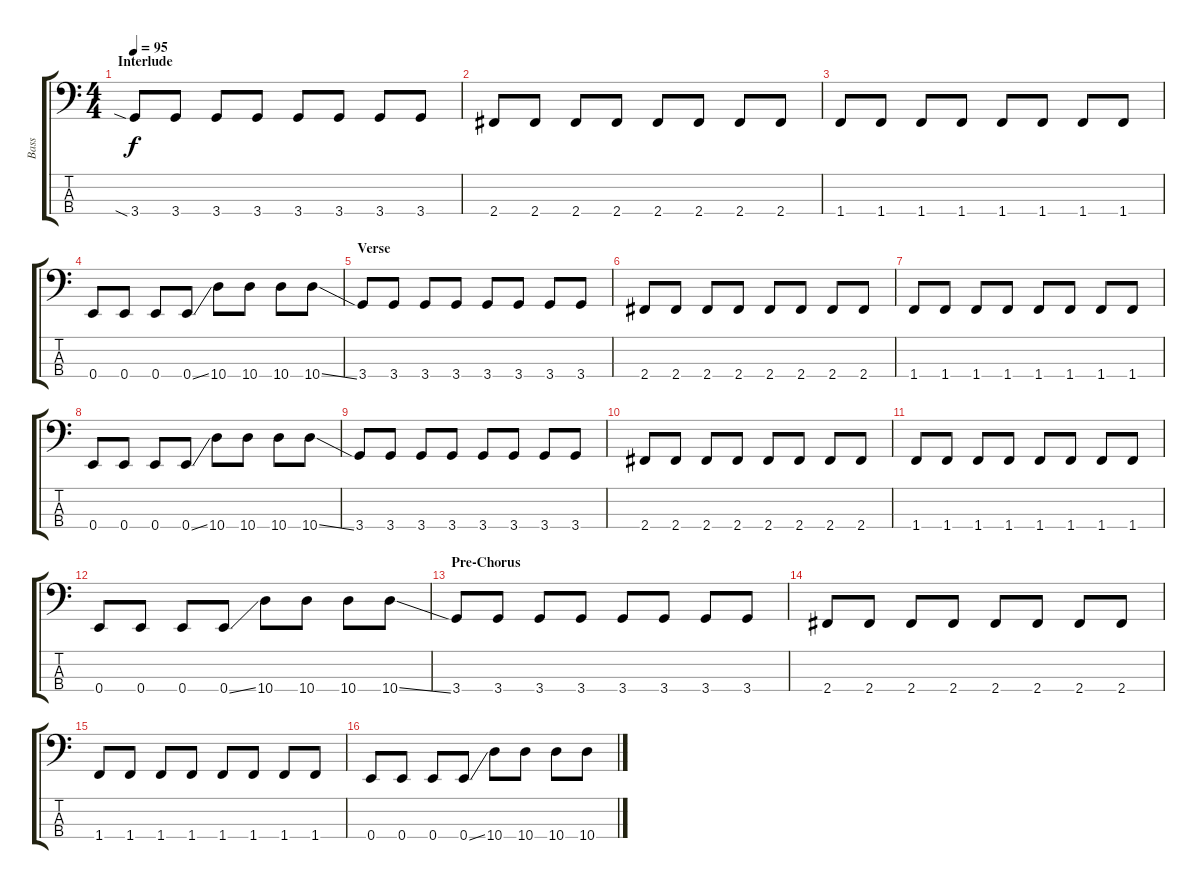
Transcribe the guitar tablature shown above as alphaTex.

\track ("Bass" "Bass") {instrument electricbassfinger}
\staff {score tabs}
\tuning (G2 D2 A1 E1) {hide}
\ts (4 4)
\section ("" "Interlude")
\tempo 95
\clef f4
\ks c
3.4{sia}.8{dy f} 3.4.8 3.4.8 3.4.8 3.4.8 3.4.8 3.4.8 3.4.8 |
2.4.8 2.4.8 2.4.8 2.4.8 2.4.8 2.4.8 2.4.8 2.4.8 |
1.4.8 1.4.8 1.4.8 1.4.8 1.4.8 1.4.8 1.4.8 1.4.8 |
0.4.8 0.4.8 0.4.8 0.4{ss}.8 10.4.8 10.4.8 10.4.8 10.4{ss}.8 |
\section ("" "Verse")
3.4.8 3.4.8 3.4.8 3.4.8 3.4.8 3.4.8 3.4.8 3.4.8 |
2.4.8 2.4.8 2.4.8 2.4.8 2.4.8 2.4.8 2.4.8 2.4.8 |
1.4.8 1.4.8 1.4.8 1.4.8 1.4.8 1.4.8 1.4.8 1.4.8 |
0.4.8 0.4.8 0.4.8 0.4{ss}.8 10.4.8 10.4.8 10.4.8 10.4{ss}.8 |
3.4.8 3.4.8 3.4.8 3.4.8 3.4.8 3.4.8 3.4.8 3.4.8 |
2.4.8 2.4.8 2.4.8 2.4.8 2.4.8 2.4.8 2.4.8 2.4.8 |
1.4.8 1.4.8 1.4.8 1.4.8 1.4.8 1.4.8 1.4.8 1.4.8 |
0.4.8 0.4.8 0.4.8 0.4{ss}.8 10.4.8 10.4.8 10.4.8 10.4{ss}.8 |
\section ("" "Pre-Chorus")
3.4.8 3.4.8 3.4.8 3.4.8 3.4.8 3.4.8 3.4.8 3.4.8 |
2.4.8 2.4.8 2.4.8 2.4.8 2.4.8 2.4.8 2.4.8 2.4.8 |
1.4.8 1.4.8 1.4.8 1.4.8 1.4.8 1.4.8 1.4.8 1.4.8 |
0.4.8 0.4.8 0.4.8 0.4{ss}.8 10.4.8 10.4.8 10.4.8 10.4{ss}.8
